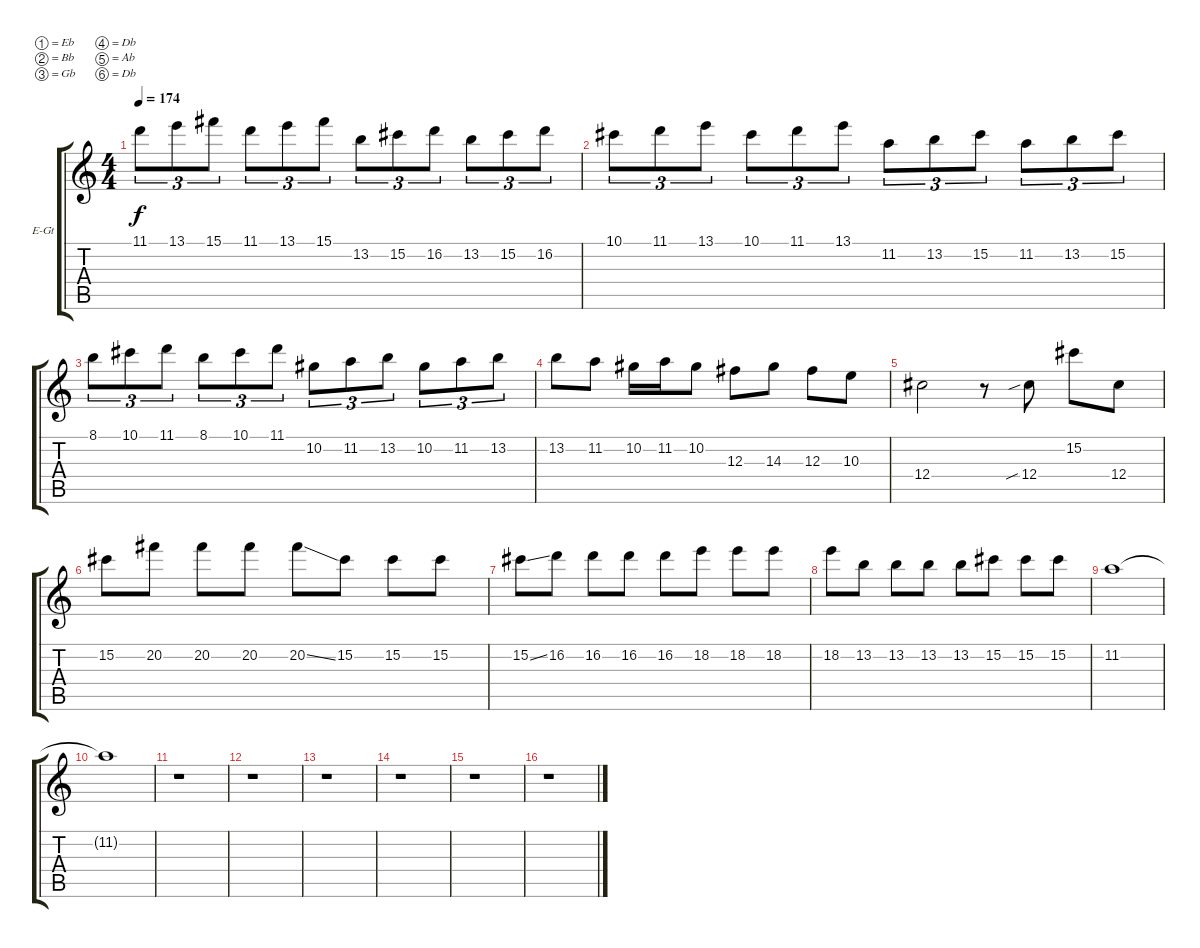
\bracketExtendMode groupsimilarinstruments
\firstSystemTrackNameOrientation horizontal
\otherSystemsTrackNameOrientation horizontal
\track ("Guitar 1" "E-Gt") {solo instrument distortionguitar}
\staff {score tabs}
\tuning (Eb4 Bb3 Gb3 Db3 Ab2 Db2)
\ts (4 4)
\tempo 174
\clef g2
\ks c
11.1.8{tu (3 2) dy f} 13.1.8{tu (3 2)} 15.1.8{tu (3 2)} 11.1.8{tu (3 2)} 13.1.8{tu (3 2)} 15.1.8{tu (3 2)} 13.2.8{tu (3 2)} 15.2.8{tu (3 2)} 16.2.8{tu (3 2)} 13.2.8{tu (3 2)} 15.2.8{tu (3 2)} 16.2.8{tu (3 2)} |
10.1.8{tu (3 2)} 11.1.8{tu (3 2)} 13.1.8{tu (3 2)} 10.1.8{tu (3 2)} 11.1.8{tu (3 2)} 13.1.8{tu (3 2)} 11.2.8{tu (3 2)} 13.2.8{tu (3 2)} 15.2.8{tu (3 2)} 11.2.8{tu (3 2)} 13.2.8{tu (3 2)} 15.2.8{tu (3 2)} |
8.1.8{tu (3 2)} 10.1.8{tu (3 2)} 11.1.8{tu (3 2)} 8.1.8{tu (3 2)} 10.1.8{tu (3 2)} 11.1.8{tu (3 2)} 10.2.8{tu (3 2)} 11.2.8{tu (3 2)} 13.2.8{tu (3 2)} 10.2.8{tu (3 2)} 11.2.8{tu (3 2)} 13.2.8{tu (3 2)} |
13.2.8 11.2.8 10.2.16 11.2.16 10.2.8 12.3.8 14.3.8 12.3.8 10.3.8 |
12.4.2 r.8 12.4{sib}.8 15.2.8 12.4.8 |
15.2.8 20.2.8 20.2.8 20.2.8 20.2{ss}.8 15.2.8 15.2.8 15.2.8 |
15.2{ss}.8 16.2.8 16.2.8 16.2.8 16.2.8 18.2.8 18.2.8 18.2.8 |
18.2.8 13.2.8 13.2.8 13.2.8 13.2.8 15.2.8 15.2.8 15.2.8 |
11.2.1 |
11.2{t}.1 |
r.1 |
r.1 |
r.1 |
r.1 |
r.1 |
r.1
